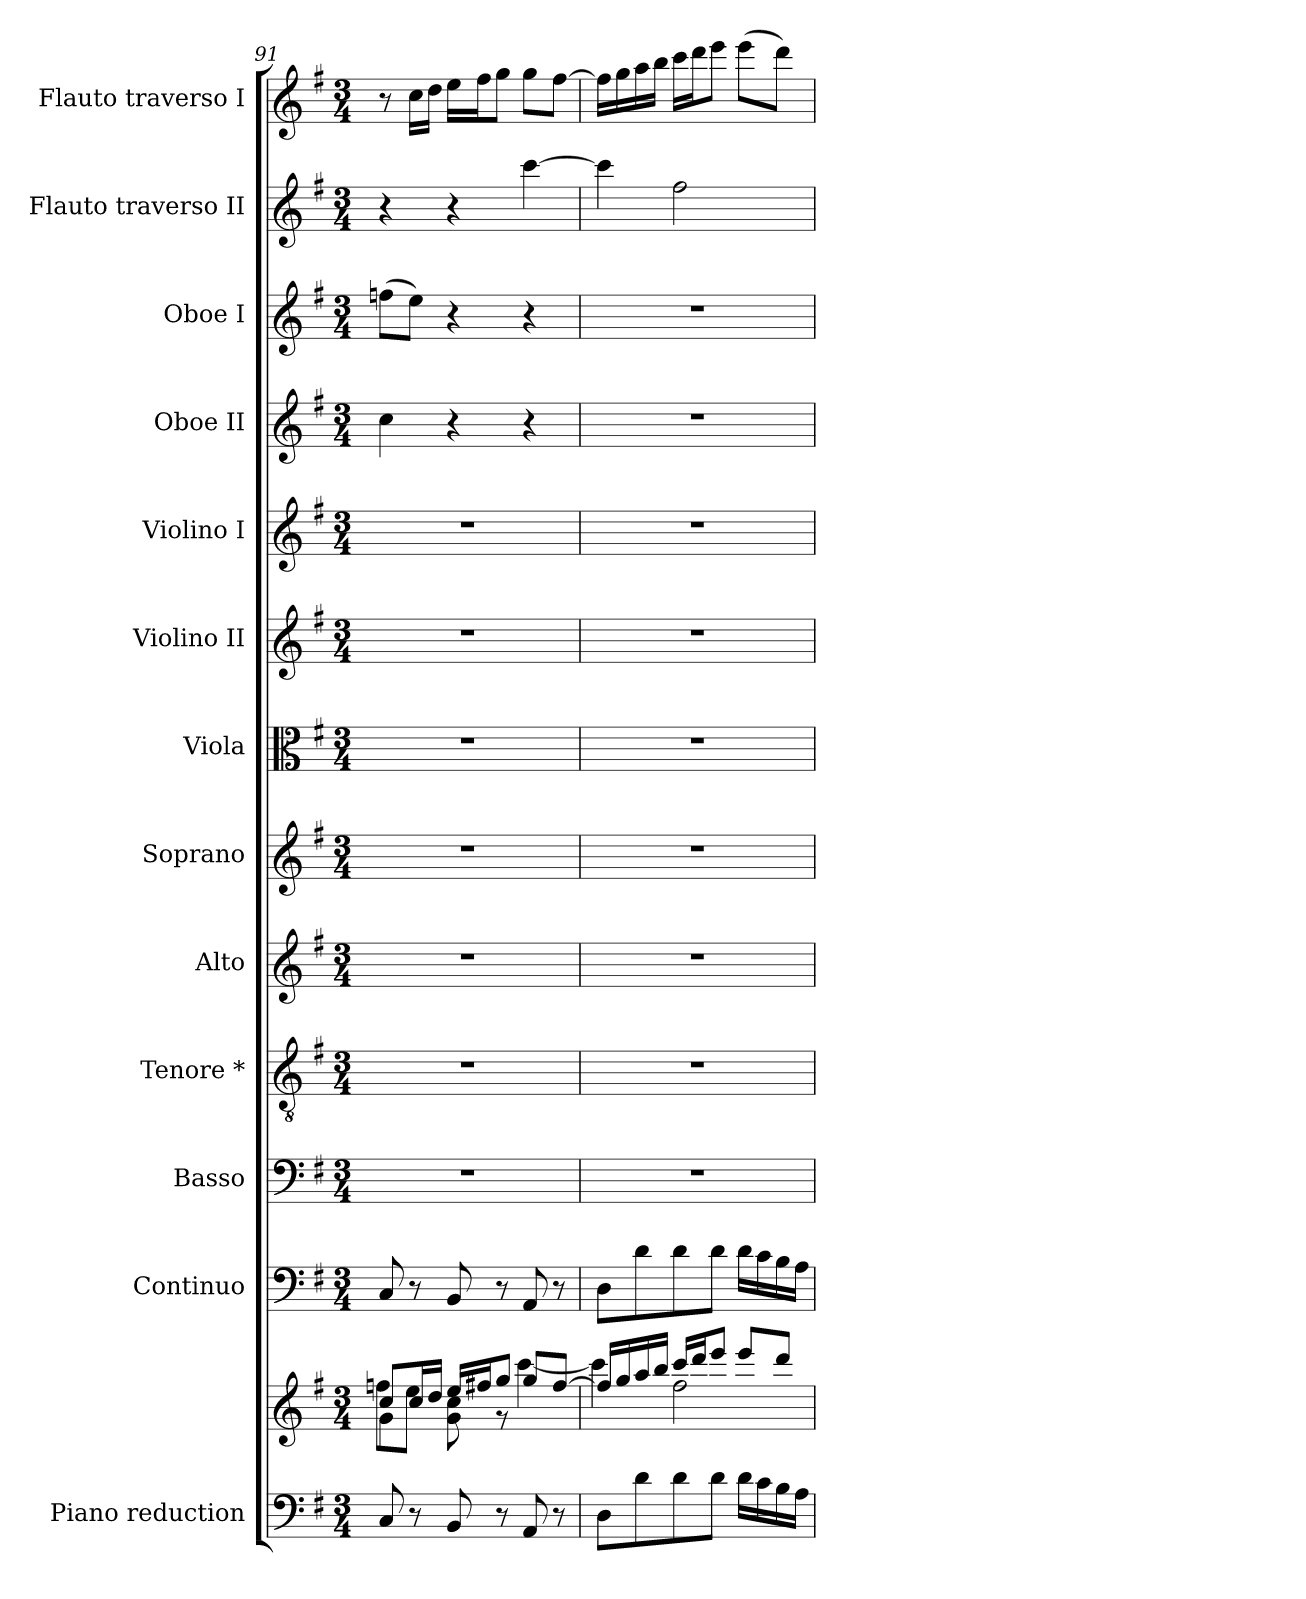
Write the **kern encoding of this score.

**kern	**kern	**kern	**kern	**kern	**kern	**kern	**kern	**kern	**kern	**kern	**kern	**kern	**kern
*part13	*part13	*part12	*part11	*part10	*part9	*part8	*part7	*part6	*part5	*part4	*part3	*part2	*part1
*staff14	*staff13	*staff12	*staff11	*staff10	*staff9	*staff8	*staff7	*staff6	*staff5	*staff4	*staff3	*staff2	*staff1
*I"Piano reduction	*	*I"Continuo	*I"Basso	*I"Tenore *	*I"Alto	*I"Soprano	*I"Viola	*I"Violino II	*I"Violino I	*I"Oboe II	*I"Oboe I	*I"Flauto traverso II	*I"Flauto traverso I
*I'Pno	*	*	*	*	*	*	*I'Vla	*I'Vln	*I'Vln	*I'Ob	*I'Ob	*	*
*clefF4	*clefG2	*clefF4	*clefF4	*clefGv2	*clefG2	*clefG2	*clefC3	*clefG2	*clefG2	*clefG2	*clefG2	*clefG2	*clefG2
*k[f#]	*k[f#]	*k[f#]	*k[f#]	*k[f#]	*k[f#]	*k[f#]	*k[f#]	*k[f#]	*k[f#]	*k[f#]	*k[f#]	*k[f#]	*k[f#]
*M3/4	*M3/4	*M3/4	*M3/4	*M3/4	*M3/4	*M3/4	*M3/4	*M3/4	*M3/4	*M3/4	*M3/4	*M3/4	*M3/4
=91	=91	=91	=91	=91	=91	=91	=91	=91	=91	=91	=91	=91	=91
*	*^	*	*	*	*	*	*	*	*	*	*	*	*
*	*	*^	*	*	*	*	*	*	*	*	*	*	*	*
8C/	8cc/L	8ffn\L	4g\	8C/	2.r	2.r	2.r	2.r	2.r	2.r	2.r	4cc\	(8ffn\L	4r	8r
8r	16cc/L	8ee\J	.	8r	.	.	.	.	.	.	.	.	8ee\J)	.	16cc\LL
.	16dd/JJ	.	.	.	.	.	.	.	.	.	.	.	.	.	16dd\JJ
8BB/	16ee/LL	8g\ 8cc\	2ryy	8BB/	.	.	.	.	.	.	.	4r	4r	4r	16ee\LL
.	16ff#X/J	.	.	.	.	.	.	.	.	.	.	.	.	.	16ff#\J
8r	8gg/J	8r	.	8r	.	.	.	.	.	.	.	.	.	.	8gg\J
8AA/	8gg/L	[>4ccc\	.	8AA/	.	.	.	.	.	.	.	4r	4r	[4ccc\	8gg\L
8r	[<8ff#/J	.	.	8r	.	.	.	.	.	.	.	.	.	.	[8ff#\J
*	*	*v	*v	*	*	*	*	*	*	*	*	*	*	*	*
=92	=92	=92	=92	=92	=92	=92	=92	=92	=92	=92	=92	=92	=92	=92
8D\L	16ff#/LL]	4ccc\]	8D\L	2.r	2.r	2.r	2.r	2.r	2.r	2.r	2.r	2.r	4ccc\]	16ff#\LL]
.	16gg/	.	.	.	.	.	.	.	.	.	.	.	.	16gg\
8d\	16aa/	.	8d\	.	.	.	.	.	.	.	.	.	.	16aa\
.	16bb/JJ	.	.	.	.	.	.	.	.	.	.	.	.	16bb\JJ
8d\	16ccc/LL	2ff#\	8d\	.	.	.	.	.	.	.	.	.	2ff#\	16ccc\LL
.	16ddd/J	.	.	.	.	.	.	.	.	.	.	.	.	16ddd\J
8d\J	8eee/J	.	8d\J	.	.	.	.	.	.	.	.	.	.	8eee\J
16d\LL	8eee/L	.	16d\LL	.	.	.	.	.	.	.	.	.	.	(8eee\L
16c\	.	.	16c\	.	.	.	.	.	.	.	.	.	.	.
16B\	8ddd/J	.	16B\	.	.	.	.	.	.	.	.	.	.	8ddd\J)
16A\JJ	.	.	16A\JJ	.	.	.	.	.	.	.	.	.	.	.
*	*v	*v	*	*	*	*	*	*	*	*	*	*	*	*
=	=	=	=	=	=	=	=	=	=	=	=	=	=
*-	*-	*-	*-	*-	*-	*-	*-	*-	*-	*-	*-	*-	*-
